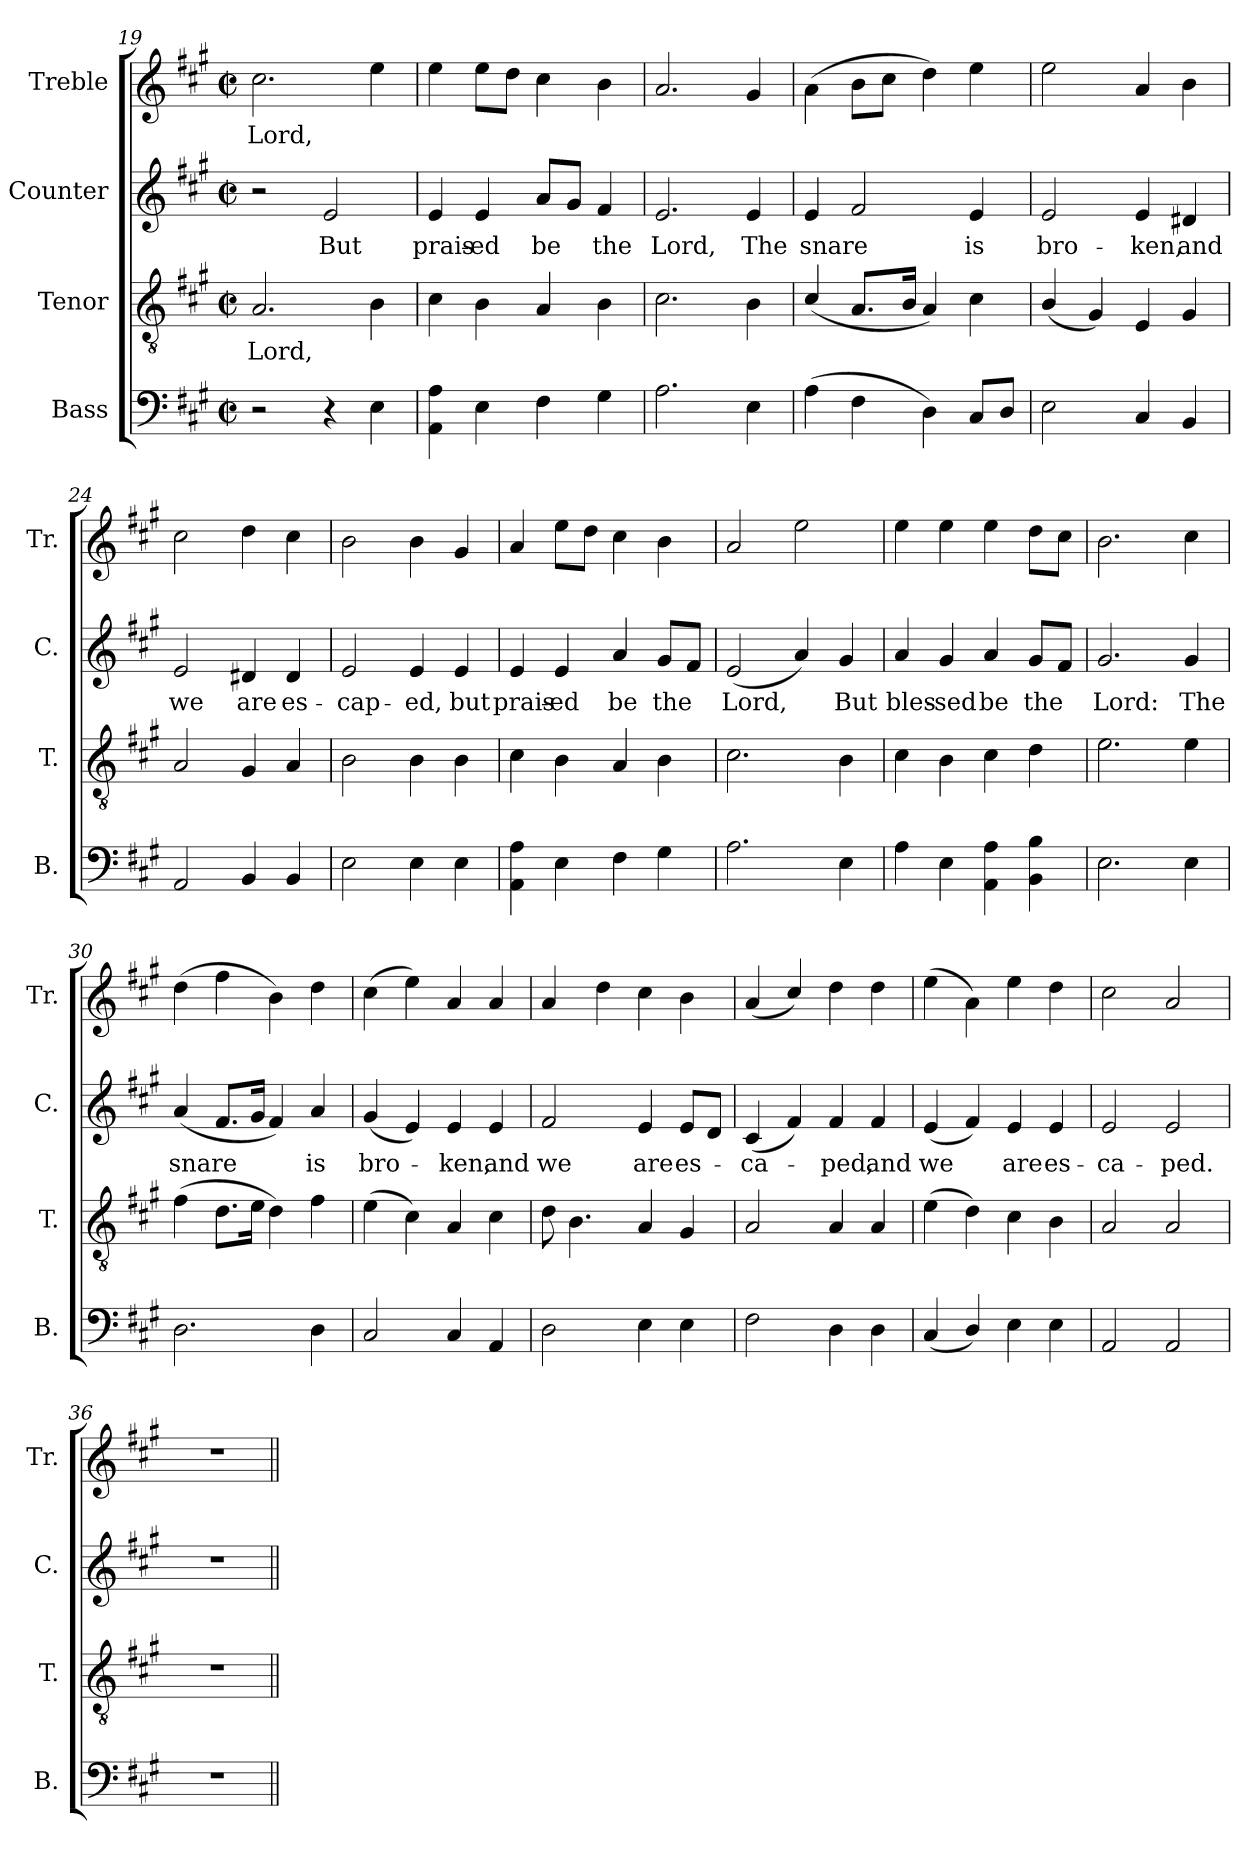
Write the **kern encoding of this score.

**kern	**kern	**text	**kern	**text	**kern	**text
*part4	*part3	*part3	*part2	*part2	*part1	*part1
*staff4	*staff3	*staff3	*staff2	*staff2	*staff1	*staff1
*I"Bass	*I"Tenor	*	*I"Counter	*	*I"Treble	*
*I'B.	*I'T.	*	*I'C.	*	*I'Tr.	*
*clefF4	*clefGv2	*	*clefG2	*	*clefG2	*
*k[f#c#g#]	*k[f#c#g#]	*	*k[f#c#g#]	*	*k[f#c#g#]	*
*M4/4	*M4/4	*	*M4/4	*	*M4/4	*
*met(c|)	*met(c|)	*	*met(c|)	*	*met(c|)	*
=19	=19	=19	=19	=19	=19	=19
2r	2.A/	Lord,	2r	.	2.cc#\	Lord,
4r	.	.	2e/	But	.	.
4E\	4B\	.	.	.	4ee\	.
=20	=20	=20	=20	=20	=20	=20
4AA\ 4A\	4c#\	.	4e/	prais-	4ee\	.
4E\	4B\	.	4e/	-ed	8ee\L	.
.	.	.	.	.	8dd\J	.
4F#\	4A/	.	8a/L	be	4cc#\	.
.	.	.	8g#/J	.	.	.
4G#\	4B\	.	4f#/	the	4b\	.
=21	=21	=21	=21	=21	=21	=21
2.A\	2.c#\	.	2.e/	Lord,	2.a/	.
4E\	4B\	.	4e/	The	4g#/	.
=22	=22	=22	=22	=22	=22	=22
(4A\	(4c#/	.	4e/	snare	(4a\	.
4F#\	8.A/L	.	2f#/	.	8b\L	.
.	.	.	.	.	8cc#\J	.
.	16B/Jk	.	.	.	.	.
4D\)	4A/)	.	.	.	4dd\)	.
8C#/L	4c#\	.	4e/	is	4ee\	.
8D/J	.	.	.	.	.	.
=23	=23	=23	=23	=23	=23	=23
2E\	(4B/	.	2e/	bro-	2ee\	.
.	4G#/)	.	.	.	.	.
4C#/	4E/	.	4e/	-ken,	4a/	.
4BB/	4G#/	.	4d#X/	and	4b\	.
!!LO:PB:g=z
=24	=24	=24	=24	=24	=24	=24
2AA/	2A/	.	2e/	we	2cc#\	.
4BB/	4G#/	.	4d#X/	are	4dd\	.
4BB/	4A/	.	4d#/	es-	4cc#\	.
=25	=25	=25	=25	=25	=25	=25
2E\	2B\	.	2e/	-cap-	2b\	.
4E\	4B\	.	4e/	-ed,	4b\	.
4E\	4B\	.	4e/	but	4g#/	.
=26	=26	=26	=26	=26	=26	=26
4AA\ 4A\	4c#\	.	4e/	prais-	4a/	.
4E\	4B\	.	4e/	-ed	8ee\L	.
.	.	.	.	.	8dd\J	.
4F#\	4A/	.	4a/	be	4cc#\	.
4G#\	4B\	.	8g#/L	the	4b\	.
.	.	.	8f#/J	.	.	.
=27	=27	=27	=27	=27	=27	=27
2.A\	2.c#\	.	(2e/	Lord,	2a/	.
.	.	.	4a/)	.	2ee\	.
4E\	4B\	.	4g#/	But	.	.
=28	=28	=28	=28	=28	=28	=28
4A\	4c#\	.	4a/	bles-	4ee\	.
4E\	4B\	.	4g#/	-sed	4ee\	.
4AA\ 4A\	4c#\	.	4a/	be	4ee\	.
4BB\ 4B\	4d\	.	8g#/L	the	8dd\L	.
.	.	.	8f#/J	.	8cc#\J	.
=29	=29	=29	=29	=29	=29	=29
2.E\	2.e\	.	2.g#/	Lord:	2.b\	.
4E\	4e\	.	4g#/	The	4cc#\	.
!!LO:LB:g=z
=30	=30	=30	=30	=30	=30	=30
2.D\	(4f#\	.	(4a/	snare	(4dd\	.
.	8.d\L	.	8.f#/L	.	4ff#\	.
.	16e\Jk	.	16g#/Jk	.	.	.
.	4d\)	.	4f#/)	.	4b\)	.
4D\	4f#\	.	4a/	is	4dd\	.
=31	=31	=31	=31	=31	=31	=31
2C#/	(4e\	.	(4g#/	bro-	(4cc#\	.
.	4c#\)	.	4e/)	.	4ee\)	.
4C#/	4A/	.	4e/	-ken,	4a/	.
4AA/	4c#\	.	4e/	and	4a/	.
=32	=32	=32	=32	=32	=32	=32
2D\	8d\	.	2f#/	we	4a/	.
.	4.B\	.	.	.	.	.
.	.	.	.	.	4dd\	.
4E\	4A/	.	4e/	are	4cc#\	.
4E\	4G#/	.	8e/L	es-	4b\	.
.	.	.	8d/J	.	.	.
=33	=33	=33	=33	=33	=33	=33
2F#\	2A/	.	(4c#/	-ca-	(4a/	.
.	.	.	4f#/)	.	4cc#/)	.
4D\	4A/	.	4f#/	-ped,	4dd\	.
4D\	4A/	.	4f#/	and	4dd\	.
=34	=34	=34	=34	=34	=34	=34
(4C#/	(4e\	.	(4e/	we	(4ee\	.
4D/)	4d\)	.	4f#/)	.	4a\)	.
4E\	4c#\	.	4e/	are	4ee\	.
4E\	4B\	.	4e/	es-	4dd\	.
=35	=35	=35	=35	=35	=35	=35
2AA/	2A/	.	2e/	-ca-	2cc#\	.
2AA/	2A/	.	2e/	-ped.	2a/	.
=36	=36	=36	=36	=36	=36	=36
1r	1r	.	1r	.	1r	.
=||	=||	=||	=||	=||	=||	=||
*-	*-	*-	*-	*-	*-	*-
